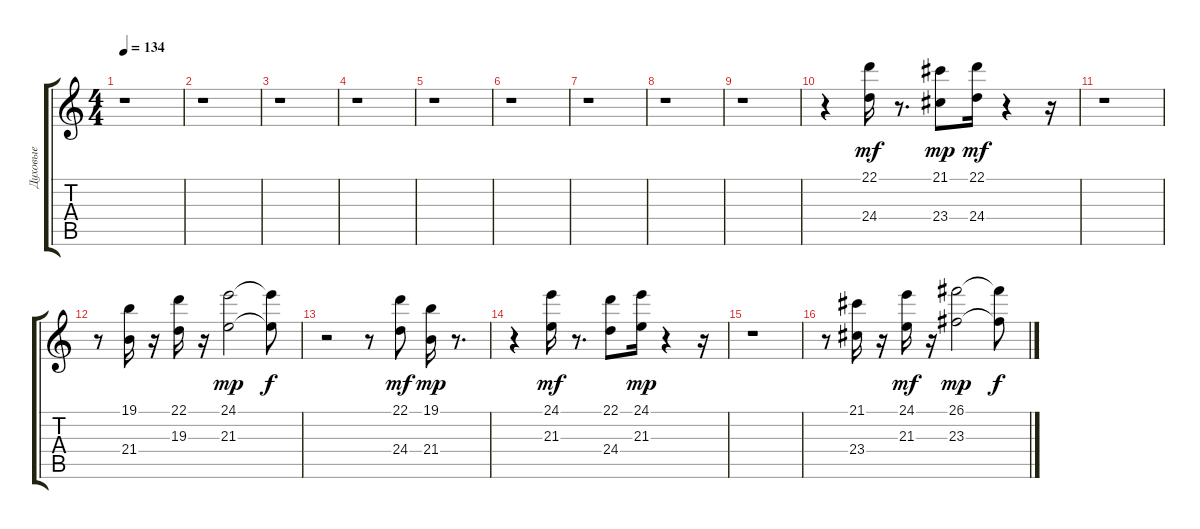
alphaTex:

\track ("Духовые" "Духовые") {instrument brasssection}
\staff {score tabs}
\tuning (E4 B3 G3 D3 A2 E2) {hide}
\ts (4 4)
\tempo 134
\clef g2
\ks c
r.1{dy f} |
r.1 |
r.1 |
r.1 |
r.1 |
r.1 |
r.1 |
r.1 |
r.1 |
r.4 (22.1 24.4).16{dy mf} r.8{d} (21.1 23.4).8{dy mp} (22.1 24.4).16{dy mf} r.4 r.16 |
r.1 |
r.8 (19.1 21.4).16 r.16 (22.1 19.3).16 r.16 (24.1 21.3).2{dy mp} (24.1{t} 21.3{t}).8{dy f} |
r.2 r.8 (22.1 24.4).8{dy mf} (19.1 21.4).16{dy mp} r.8{d} |
r.4 (24.1 21.3).16{dy mf} r.8{d} (22.1 24.4).8 (24.1 21.3).16{dy mp} r.4 r.16 |
r.1 |
r.8 (21.1 23.4).16 r.16 (24.1 21.3).16{dy mf} r.16 (26.1 23.3).2{dy mp} (26.1{t} 23.3{t}).8{dy f}
